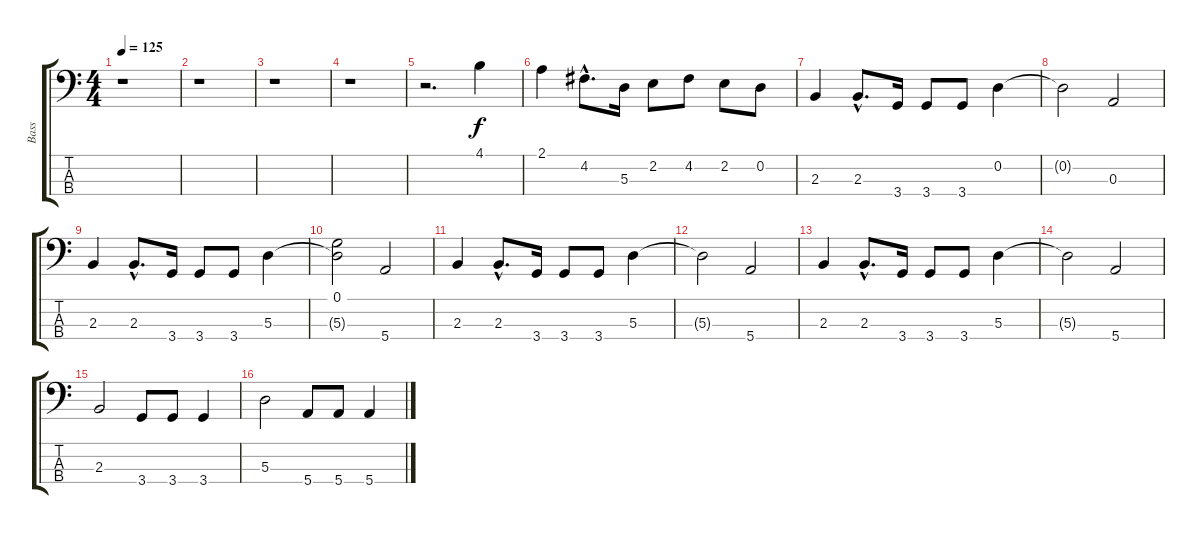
\track ("Bass" "Bass") {instrument electricbassfinger}
\staff {score tabs}
\tuning (G2 D2 A1 E1) {hide}
\ts (4 4)
\tempo 125
\clef f4
\ks c
r.1{dy f instrument electricbassfinger} |
r.1 |
r.1 |
r.1 |
r.2{d} 4.1.4 |
2.1.4 4.2{hac}.8{d} 5.3.16 2.2.8 4.2.8 2.2.8 0.2.8 |
2.3.4 2.3{hac}.8{d} 3.4.16 3.4.8 3.4.8 0.2.4 |
0.2{t}.2 0.3.2 |
2.3.4 2.3{hac}.8{d} 3.4.16 3.4.8 3.4.8 5.3.4 |
(0.1 5.3{t}).2 5.4.2 |
2.3.4 2.3{hac}.8{d} 3.4.16 3.4.8 3.4.8 5.3.4 |
5.3{t}.2 5.4.2 |
2.3.4 2.3{hac}.8{d} 3.4.16 3.4.8 3.4.8 5.3.4 |
5.3{t}.2 5.4.2 |
2.3.2 3.4.8 3.4.8 3.4.4 |
5.3.2 5.4.8 5.4.8 5.4.4
